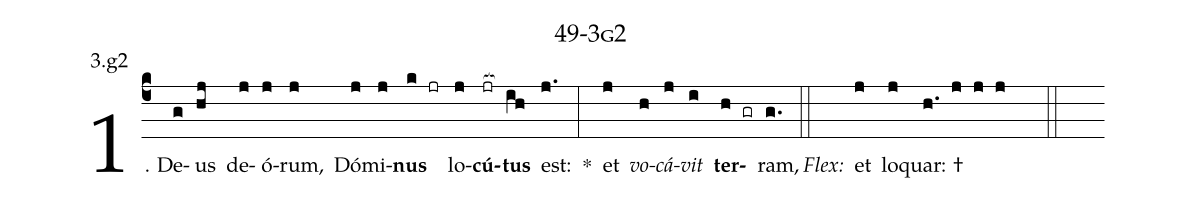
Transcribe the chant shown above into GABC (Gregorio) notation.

name: 49-3g2;
annotation: 3.g2;
%%
(c4)1. De(g)us(hj) de(j)ó(j)rum,(j) Dó(j)mi(j)<b>nus</b>(k jr) lo(j)<b>cú</b>(jr[ocb:1{])<b>tus</b>(ih[ocb:0}]) est:(j.) *(:) et(j) <i>vo</i>(h)<i>cá</i>(j)<i>vit</i>(i) <b>ter</b>(h gr)ram,(g.) (::)
<i>Flex:</i>()  et(j) lo(j)quar: †(h. j j j  ::)
